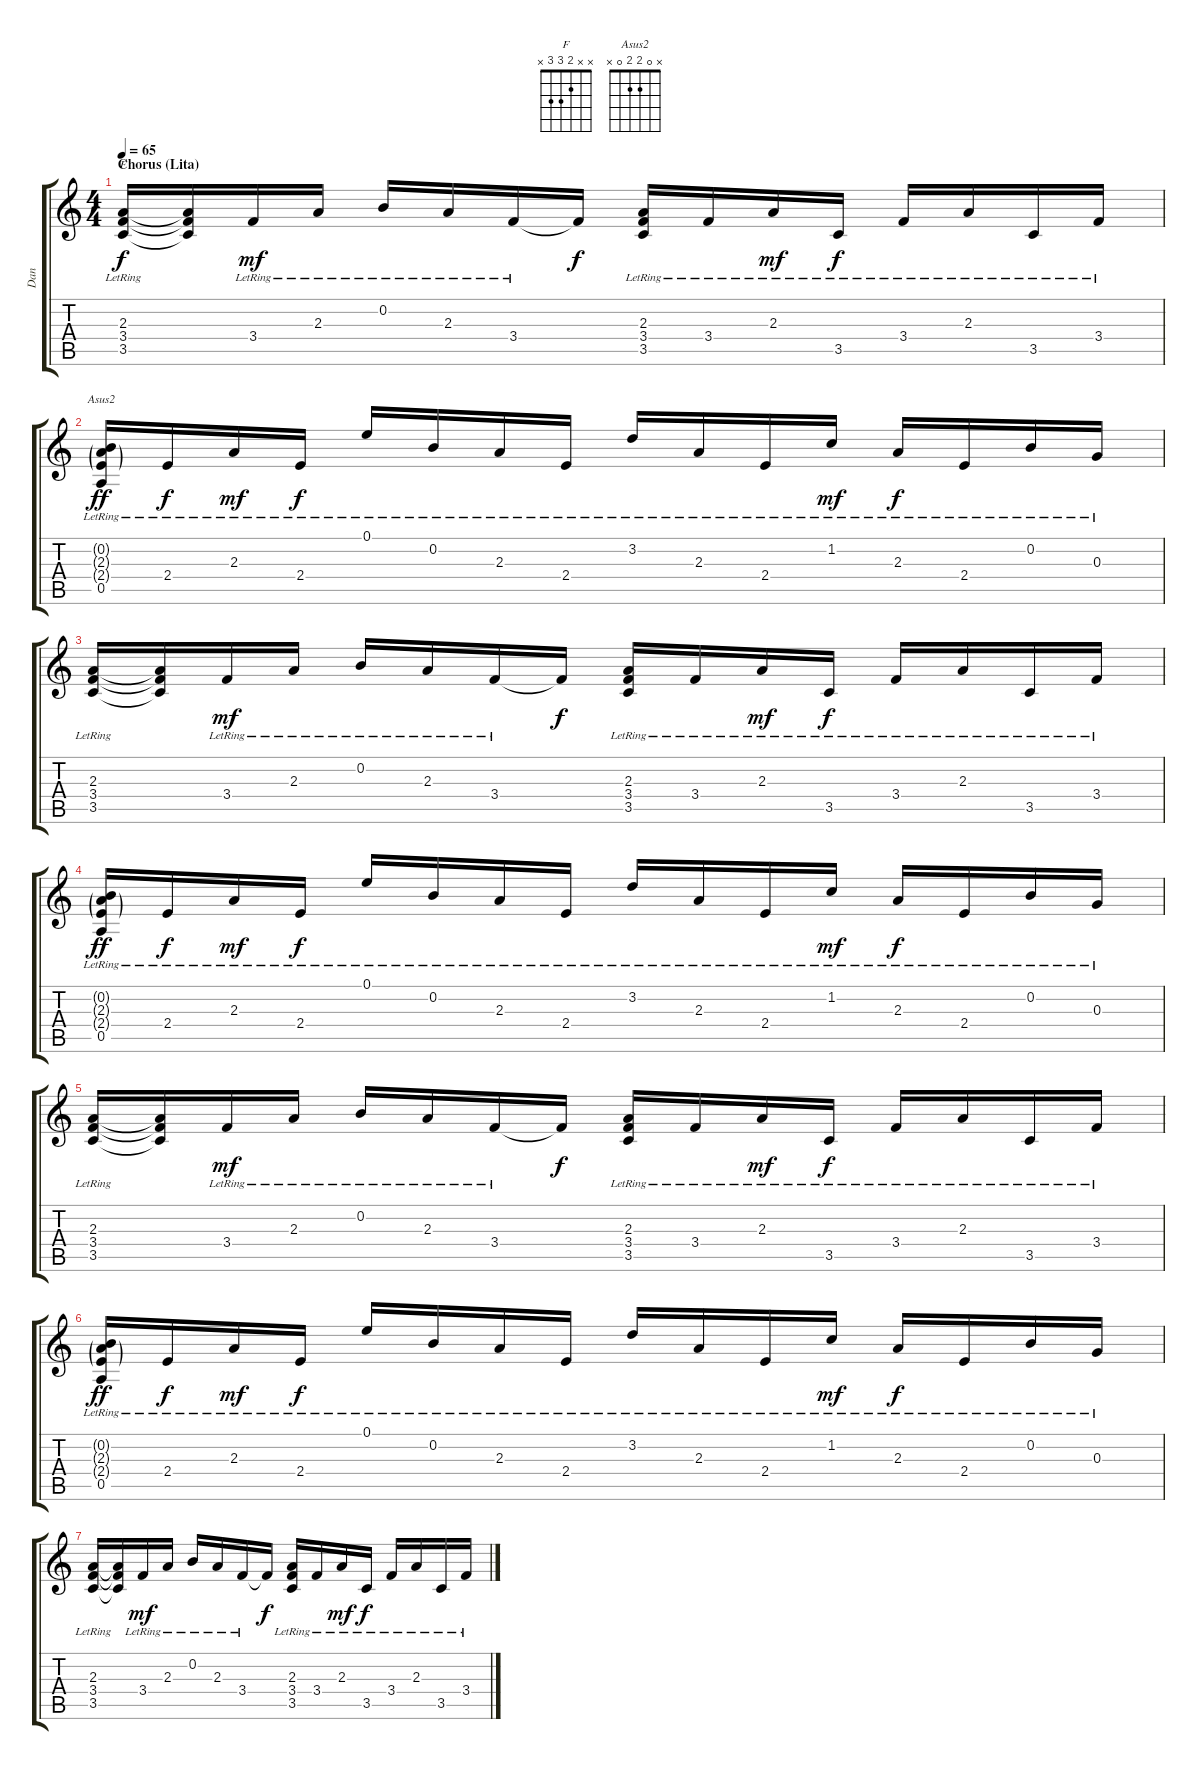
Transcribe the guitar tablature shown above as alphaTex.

\track ("Dan" "Dan") {instrument acousticguitarsteel}
\staff {score tabs}
\tuning (E4 B3 G3 D3 A2 E2) {hide}
\chord ("F" x x 2 3 3 x)
\chord ("Asus2" x 0 2 2 0 x)
\ts (4 4)
\section ("" "Chorus (Lita)")
\tempo 65
\clef g2
\ks c
(2.3{lr} 3.4{lr} 3.5{lr}).16{ch "F" dy f} (2.3{t} 3.4{t} 3.5{t}).16 3.4{lr}.16{dy mf} 2.3{lr}.16 0.2{lr}.16 2.3{lr}.16 3.4{lr}.16 3.4{t}.16{dy f} (2.3{lr} 3.4{lr} 3.5{lr}).16 3.4{lr}.16 2.3{lr}.16{dy mf} 3.5{lr}.16{dy f} 3.4{lr}.16 2.3{lr}.16 3.5{lr}.16 3.4{lr}.16 |
(0.2{g lr} 2.3{g lr} 2.4{g lr} 0.5{lr}).16{ch "Asus2" dy ff} 2.4{lr}.16{dy f} 2.3{lr}.16{dy mf} 2.4{lr}.16{dy f} 0.1{lr}.16 0.2{lr}.16 2.3{lr}.16 2.4{lr}.16 3.2{lr}.16 2.3{lr}.16 2.4{lr}.16 1.2{lr}.16{dy mf} 2.3{lr}.16{dy f} 2.4{lr}.16 0.2{lr}.16 0.3{lr}.16 |
(2.3{lr} 3.4{lr} 3.5{lr}).16 (2.3{t} 3.4{t} 3.5{t}).16 3.4{lr}.16{dy mf} 2.3{lr}.16 0.2{lr}.16 2.3{lr}.16 3.4{lr}.16 3.4{t}.16{dy f} (2.3{lr} 3.4{lr} 3.5{lr}).16 3.4{lr}.16 2.3{lr}.16{dy mf} 3.5{lr}.16{dy f} 3.4{lr}.16 2.3{lr}.16 3.5{lr}.16 3.4{lr}.16 |
(0.2{g lr} 2.3{g lr} 2.4{g lr} 0.5{lr}).16{dy ff} 2.4{lr}.16{dy f} 2.3{lr}.16{dy mf} 2.4{lr}.16{dy f} 0.1{lr}.16 0.2{lr}.16 2.3{lr}.16 2.4{lr}.16 3.2{lr}.16 2.3{lr}.16 2.4{lr}.16 1.2{lr}.16{dy mf} 2.3{lr}.16{dy f} 2.4{lr}.16 0.2{lr}.16 0.3{lr}.16 |
(2.3{lr} 3.4{lr} 3.5{lr}).16 (2.3{t} 3.4{t} 3.5{t}).16 3.4{lr}.16{dy mf} 2.3{lr}.16 0.2{lr}.16 2.3{lr}.16 3.4{lr}.16 3.4{t}.16{dy f} (2.3{lr} 3.4{lr} 3.5{lr}).16 3.4{lr}.16 2.3{lr}.16{dy mf} 3.5{lr}.16{dy f} 3.4{lr}.16 2.3{lr}.16 3.5{lr}.16 3.4{lr}.16 |
(0.2{g lr} 2.3{g lr} 2.4{g lr} 0.5{lr}).16{dy ff} 2.4{lr}.16{dy f} 2.3{lr}.16{dy mf} 2.4{lr}.16{dy f} 0.1{lr}.16 0.2{lr}.16 2.3{lr}.16 2.4{lr}.16 3.2{lr}.16 2.3{lr}.16 2.4{lr}.16 1.2{lr}.16{dy mf} 2.3{lr}.16{dy f} 2.4{lr}.16 0.2{lr}.16 0.3{lr}.16 |
(2.3{lr} 3.4{lr} 3.5{lr}).16 (2.3{t} 3.4{t} 3.5{t}).16 3.4{lr}.16{dy mf} 2.3{lr}.16 0.2{lr}.16 2.3{lr}.16 3.4{lr}.16 3.4{t}.16{dy f} (2.3{lr} 3.4{lr} 3.5{lr}).16 3.4{lr}.16 2.3{lr}.16{dy mf} 3.5{lr}.16{dy f} 3.4{lr}.16 2.3{lr}.16 3.5{lr}.16 3.4{lr}.16
